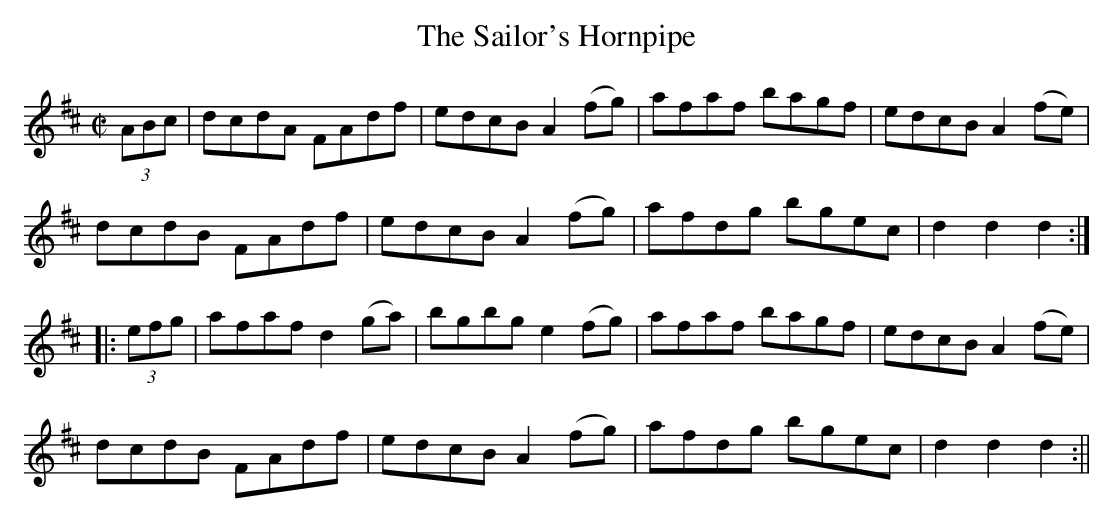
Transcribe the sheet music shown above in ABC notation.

X:1
T: Sailor's Hornpipe, The
M: C|
L: 1/8
K: D
(3ABc | dcdA FAdf | edcB A2 (fg) | afaf bagf | edcB A2 (fe) |
dcdB FAdf | edcB A2 (fg) | afdg bgec | d2 d2 d2 :|
|: (3efg | afaf d2 (ga) | bgbg e2 (fg)  |  afaf bagf |  edcB A2 (fe) |
dcdB FAdf | edcB A2 (fg) | afdg bgec | d2 d2 d2 :||
